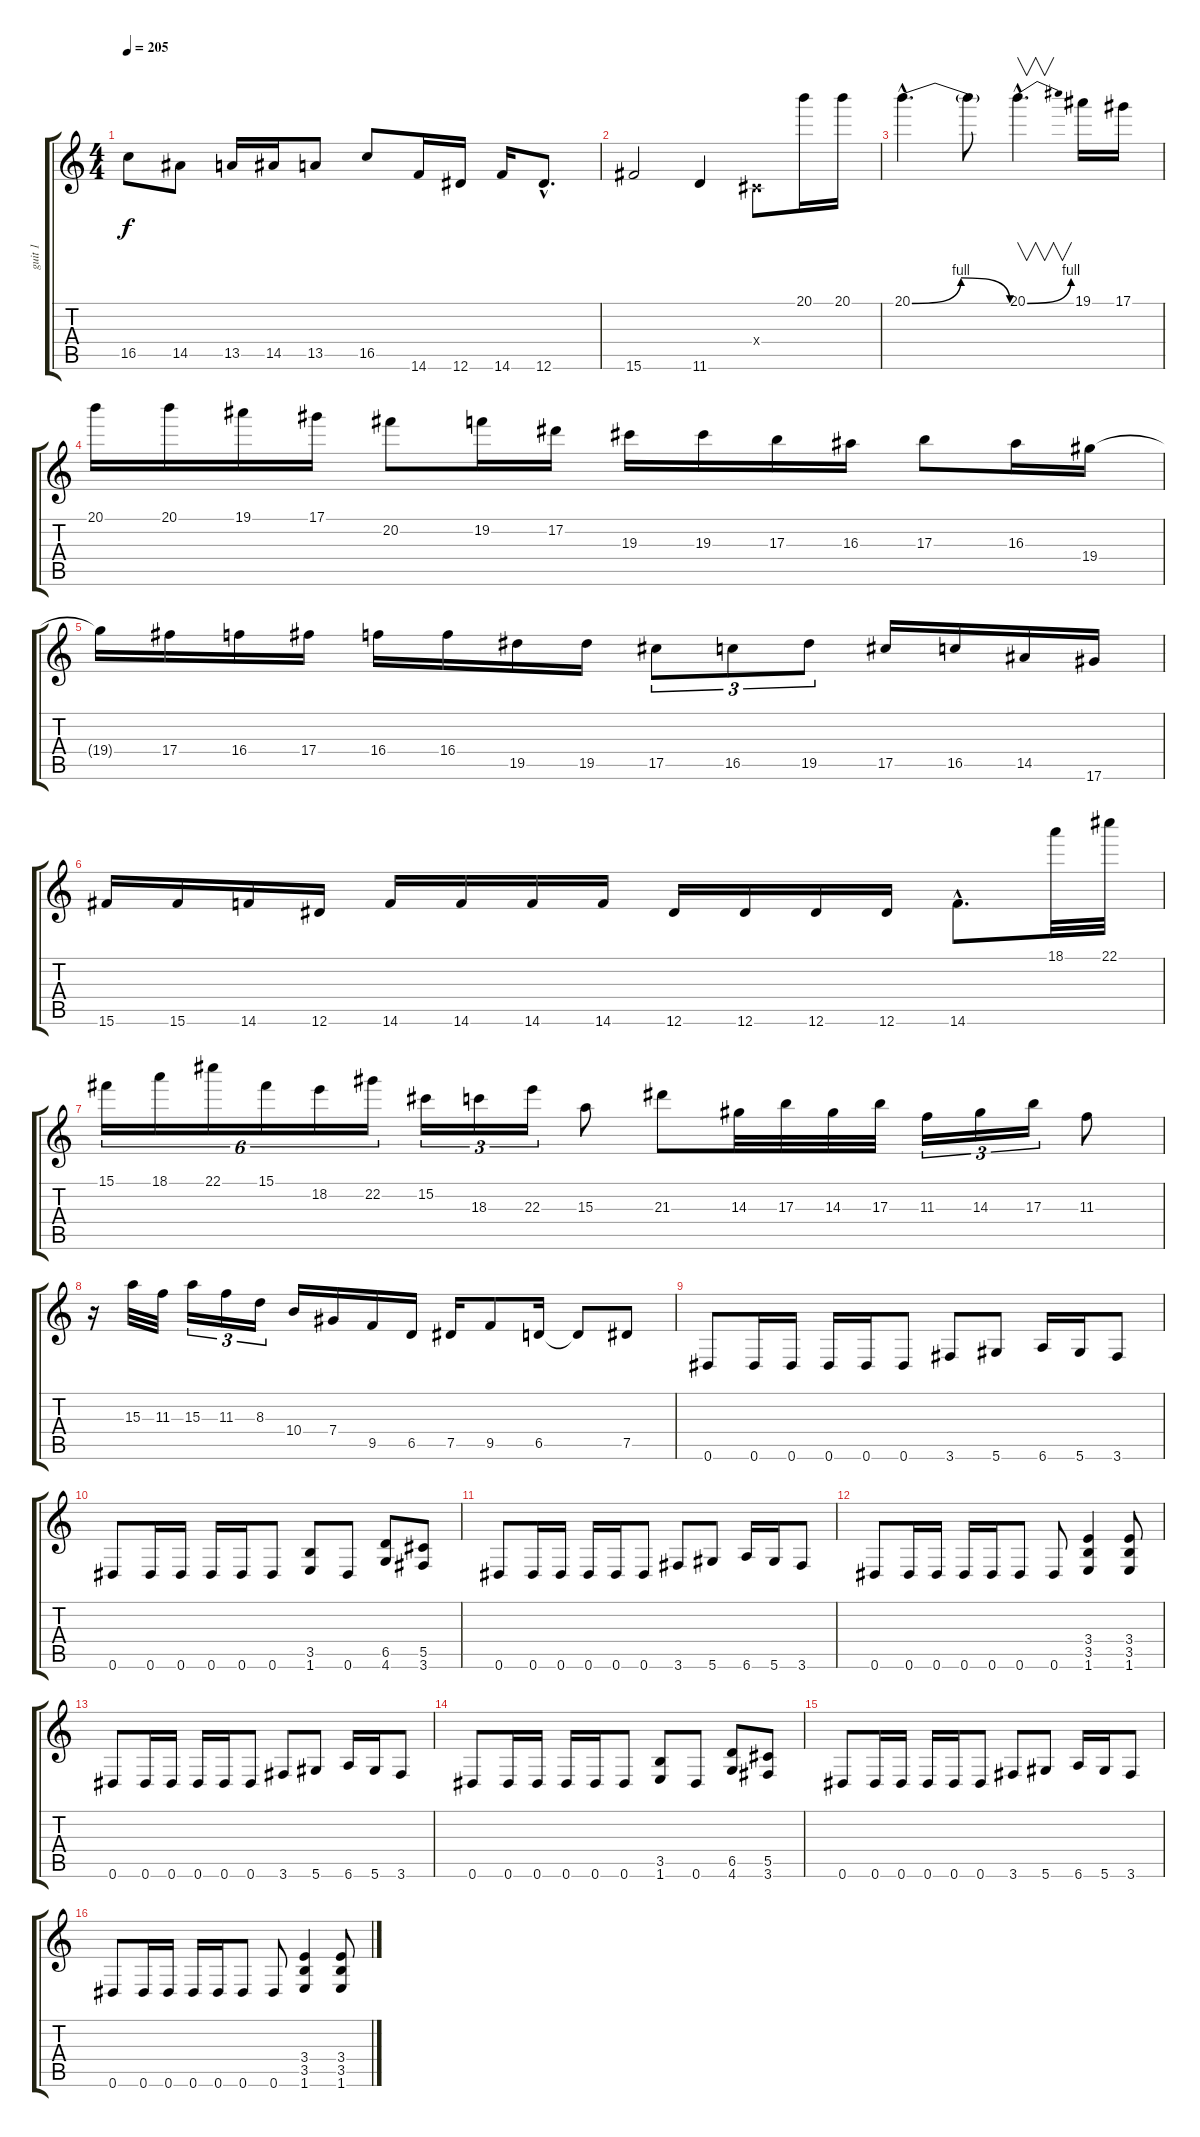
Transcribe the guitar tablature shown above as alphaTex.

\track ("guit 1" "guit 1") {instrument distortionguitar}
\staff {score tabs}
\tuning (Eb4 Bb3 Gb3 Db3 Ab2 Eb2) {hide}
\ts (4 4)
\tempo 205
\clef g2
\ks c
16.5.8{dy f} 14.5.8 13.5.16 14.5.16 13.5.8 16.5.8 14.6.16 12.6.16 14.6.16 12.6{hac}.8{d} |
15.6.2 11.6.4 0.4{x}.8 20.1.16 20.1.16 |
20.1{be (bendrelease 0 0 15 4 30 4 60 0) hac}.4{d} 20.1{t}.8 20.1{be (bend 0 0 60 4) hac}.4{v d} 19.1.16 17.1.16 |
20.1.16 20.1.16 19.1.16 17.1.16 20.2.8 19.2.16 17.2.16 19.3.16 19.3.16 17.3.16 16.3.16 17.3.8 16.3.16 19.4.16 |
19.4{t}.16 17.4.16 16.4.16 17.4.16 16.4.16 16.4.16 19.5.16 19.5.16 17.5.8{tu (3 2)} 16.5.8{tu (3 2)} 19.5.8{tu (3 2)} 17.5.16 16.5.16 14.5.16 17.6.16 |
15.6.16 15.6.16 14.6.16 12.6.16 14.6.16 14.6.16 14.6.16 14.6.16 12.6.16 12.6.16 12.6.16 12.6.16 14.6{hac}.8{d} 18.1.32 22.1.32 |
15.1.16{tu (6 4)} 18.1.16{tu (6 4)} 22.1.16{tu (6 4)} 15.1.16{tu (6 4)} 18.2.16{tu (6 4)} 22.2.16{tu (6 4)} 15.2.16{tu (3 2)} 18.3.16{tu (3 2)} 22.3.16{tu (3 2)} 15.3.8 21.3.8 14.3.32 17.3.32 14.3.32 17.3.32 11.3.16{tu (3 2)} 14.3.16{tu (3 2)} 17.3.16{tu (3 2)} 11.3.8 |
r.16 15.3.32 11.3.32 15.3.16{tu (3 2)} 11.3.16{tu (3 2)} 8.3.16{tu (3 2)} 10.4.16 7.4.16 9.5.16 6.5.16 7.5.16 9.5.8 6.5.16 6.5{t}.8 7.5.8 |
0.6.8 0.6.16 0.6.16 0.6.16 0.6.16 0.6.8 3.6.8 5.6.8 6.6.16 5.6.16 3.6.8 |
0.6.8 0.6.16 0.6.16 0.6.16 0.6.16 0.6.8 (3.5 1.6).8 0.6.8 (6.5 4.6).8 (5.5 3.6).8 |
0.6.8 0.6.16 0.6.16 0.6.16 0.6.16 0.6.8 3.6.8 5.6.8 6.6.16 5.6.16 3.6.8 |
0.6.8 0.6.16 0.6.16 0.6.16 0.6.16 0.6.8 0.6.8 (3.4 3.5 1.6).4 (3.4 3.5 1.6).8 |
0.6.8 0.6.16 0.6.16 0.6.16 0.6.16 0.6.8 3.6.8 5.6.8 6.6.16 5.6.16 3.6.8 |
0.6.8 0.6.16 0.6.16 0.6.16 0.6.16 0.6.8 (3.5 1.6).8 0.6.8 (6.5 4.6).8 (5.5 3.6).8 |
0.6.8 0.6.16 0.6.16 0.6.16 0.6.16 0.6.8 3.6.8 5.6.8 6.6.16 5.6.16 3.6.8 |
0.6.8 0.6.16 0.6.16 0.6.16 0.6.16 0.6.8 0.6.8 (3.4 3.5 1.6).4 (3.4 3.5 1.6).8
